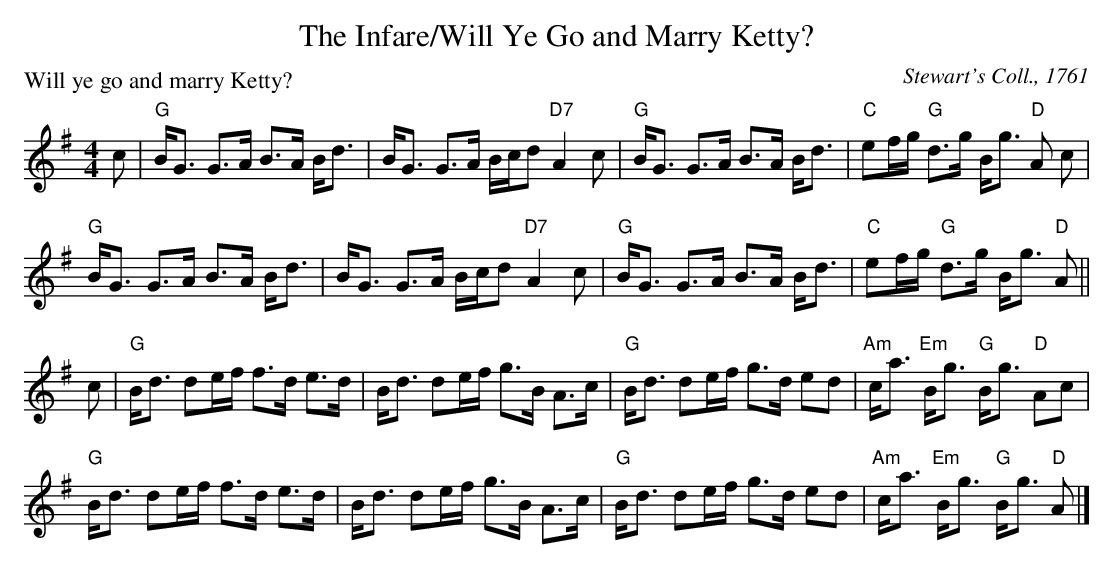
X:1
T:The Infare/Will Ye Go and Marry Ketty?
P:Will ye go and marry Ketty?
C:Stewart's Coll., 1761
M:4/4
L:1/8
K:G
c|"G"B<G G>A B>A B<d|B<G G>A B/c/d "D7"A2c|\
"G"B<G G>A B>A B<d|"C"ef/g/ "G"d>g B<g "D"A c|
"G"B<G G>A B>A B<d|B<G G>A B/c/d "D7"A2c|\
"G"B<G G>A B>A B<d|"C"ef/g/ "G"d>g B<g "D"A||
c|"G"B<d de/f/ f>d e>d|B<d de/f/ g>B A>c|\
"G"B<d de/f/ g>d ed|"Am"c<a "Em"B<g "G"B<g "D"Ac|
"G"B<d de/f/ f>d e>d|B<d de/f/ g>B A>c|\
"G"B<d de/f/ g>d ed|"Am"c<a "Em"B<g "G"B<g "D"A|]
